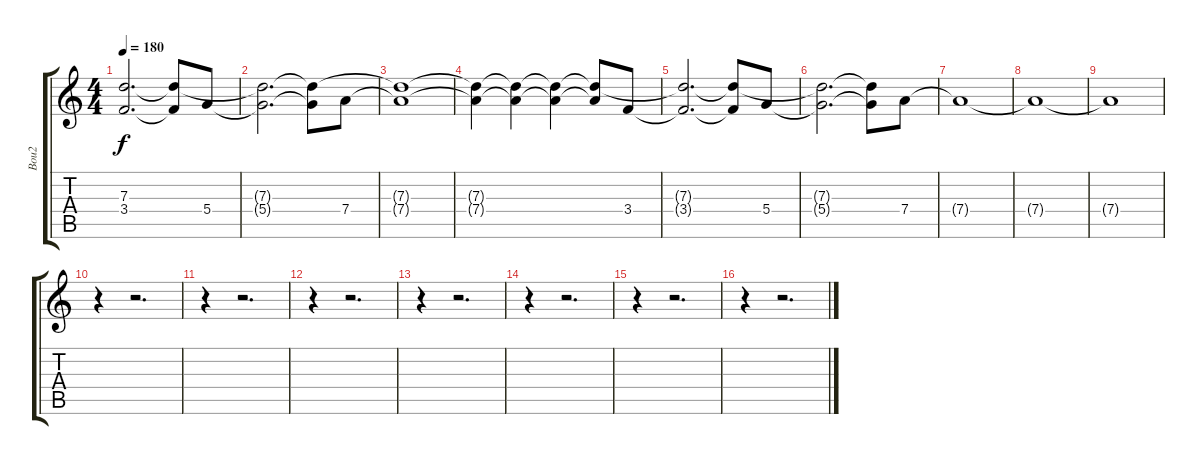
\track ("Bou2" "Bou2") {instrument distortionguitar}
\staff {score tabs}
\tuning (E4 B3 G3 D3 A2 E2) {hide}
\ts (4 4)
\tempo 180
\clef g2
\ks c
(7.3{t} 3.4{t}).2{d dy f} (7.3{t} 3.4{t}).8 5.4.8 |
(7.3{t} 5.4{t}).2{d} (7.3{t} 5.4{t}).8 7.4.8 |
(7.3{t} 7.4{t}).1 |
(7.3{t} 7.4{t}).4 (7.3{t} 7.4{t}).4 (7.3{t} 7.4{t}).4 (7.3{t} 7.4{t}).8 3.4.8 |
(7.3{t} 3.4{t}).2{d} (7.3{t} 3.4{t}).8 5.4.8 |
(7.3{t} 5.4{t}).2{d} (7.3{t} 5.4{t}).8 7.4.8 |
7.4{t}.1 |
7.4{t}.1 |
7.4{t}.1 |
r.4 r.2{d} |
r.4 r.2{d} |
r.4 r.2{d} |
r.4 r.2{d} |
r.4 r.2{d} |
r.4 r.2{d} |
r.4 r.2{d}
